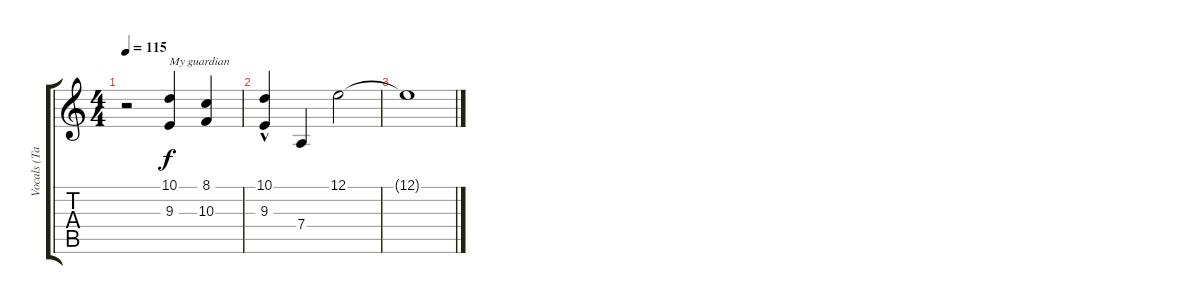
\track ("Vocals (Tarja)" "Vocals (Ta") {instrument lead6voice}
\staff {score tabs}
\tuning (E4 B3 G3 D3 A2 E2) {hide}
\ts (4 4)
\tempo 115
\clef g2
\ks c
r.2{dy f} (10.1 9.3).4{txt "My guardian"} (8.1 10.3).4 |
(10.1{hac} 9.3{hac}).4 7.4.4 12.1.2 |
12.1{t}.1
